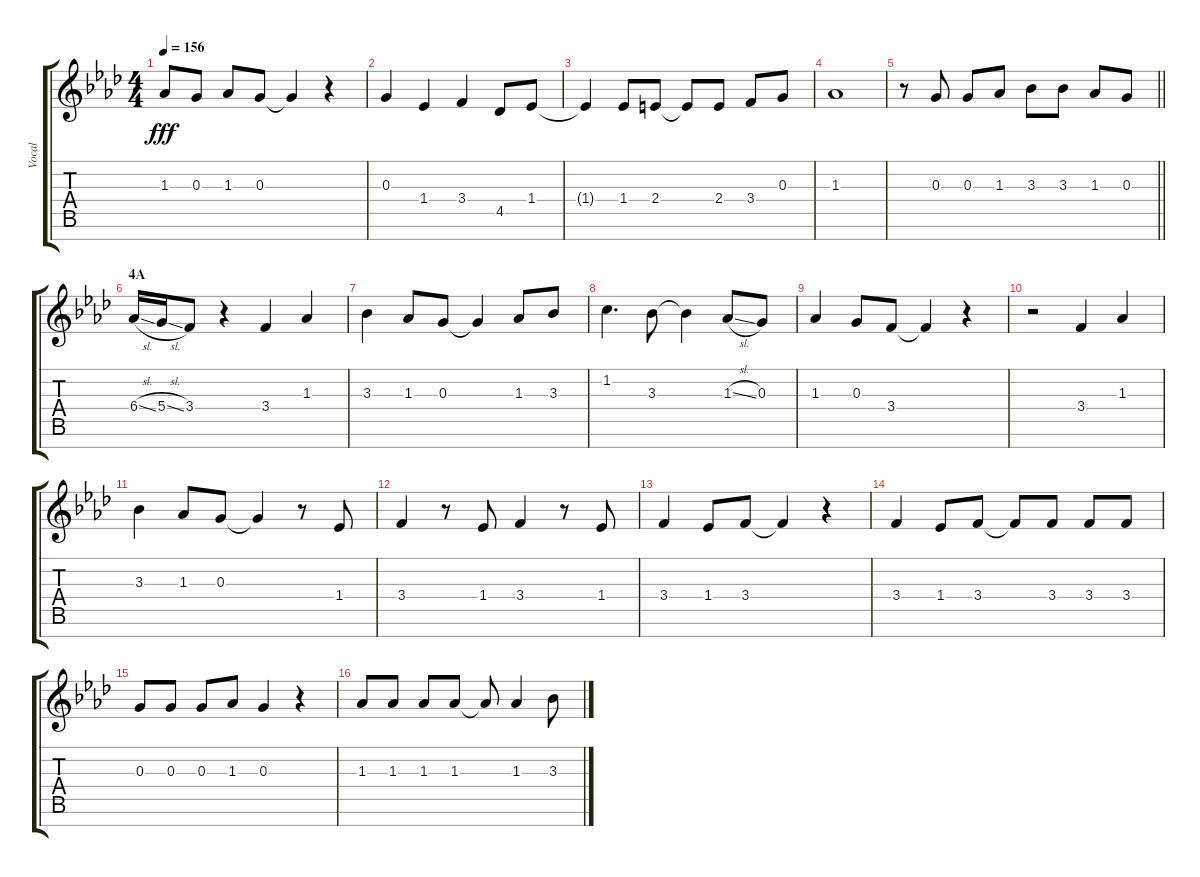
\track ("Vocal" "Vocal") {instrument voiceoohs}
\staff {score tabs}
\tuning (E5 B4 G4 D4 A3 E3 B2) {hide}
\ts (4 4)
\tempo 156
\clef g2
\ks ab
1.3.8{dy fff} 0.3.8 1.3.8 0.3.8 0.3{t}.4 r.4 |
0.3.4 1.4.4 3.4.4 4.5.8 1.4.8 |
1.4{t}.4 1.4.8 2.4.8 2.4{t}.8 2.4.8 3.4.8 0.3.8 |
1.3.1 |
\barLineRight lightlight
r.8 0.3.8 0.3.8 1.3.8 3.3.8 3.3.8 1.3.8 0.3.8 |
\section ("" "4A")
6.4{sl}.16 5.4{sl}.16 3.4.8 r.4 3.4.4 1.3.4 |
3.3.4 1.3.8 0.3.8 0.3{t}.4 1.3.8 3.3.8 |
1.2.4{d} 3.3.8 3.3{t}.4 1.3{sl}.8 0.3.8 |
1.3.4 0.3.8 3.4.8 3.4{t}.4 r.4 |
r.2 3.4.4 1.3.4 |
3.3.4 1.3.8 0.3.8 0.3{t}.4 r.8 1.4.8 |
3.4.4 r.8 1.4.8 3.4.4 r.8 1.4.8 |
3.4.4 1.4.8 3.4.8 3.4{t}.4 r.4 |
3.4.4 1.4.8 3.4.8 3.4{t}.8 3.4.8 3.4.8 3.4.8 |
0.3.8 0.3.8 0.3.8 1.3.8 0.3.4 r.4 |
1.3.8 1.3.8 1.3.8 1.3.8 1.3{t}.8 1.3.4 3.3.8
